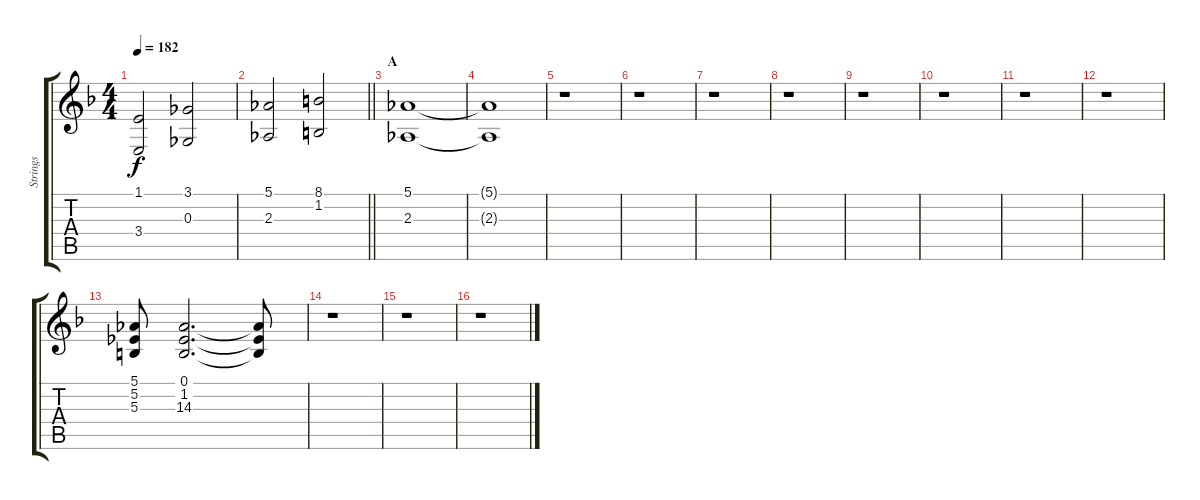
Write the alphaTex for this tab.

\track ("Strings" "Strings") {instrument stringensemble1}
\staff {score tabs}
\tuning (Eb4 Bb3 Gb3 Db3 Ab2 Eb2) {hide}
\ts (4 4)
\tempo 182
\clef g2
\ks f
(1.1 3.4).2{dy f} (3.1 0.3).2 |
\barLineRight lightlight
(5.1 2.3).2 (8.1 1.2).2 |
\section ("" "A")
(5.1 2.3).1 |
(5.1{t} 2.3{t}).1 |
r.1 |
r.1 |
r.1 |
r.1 |
r.1 |
r.1 |
r.1 |
r.1 |
(5.1 5.2 5.3).8 (0.1 1.2 14.3).2{d} (0.1{t} 1.2{t} 14.3{t}).8 |
r.1 |
r.1 |
r.1
